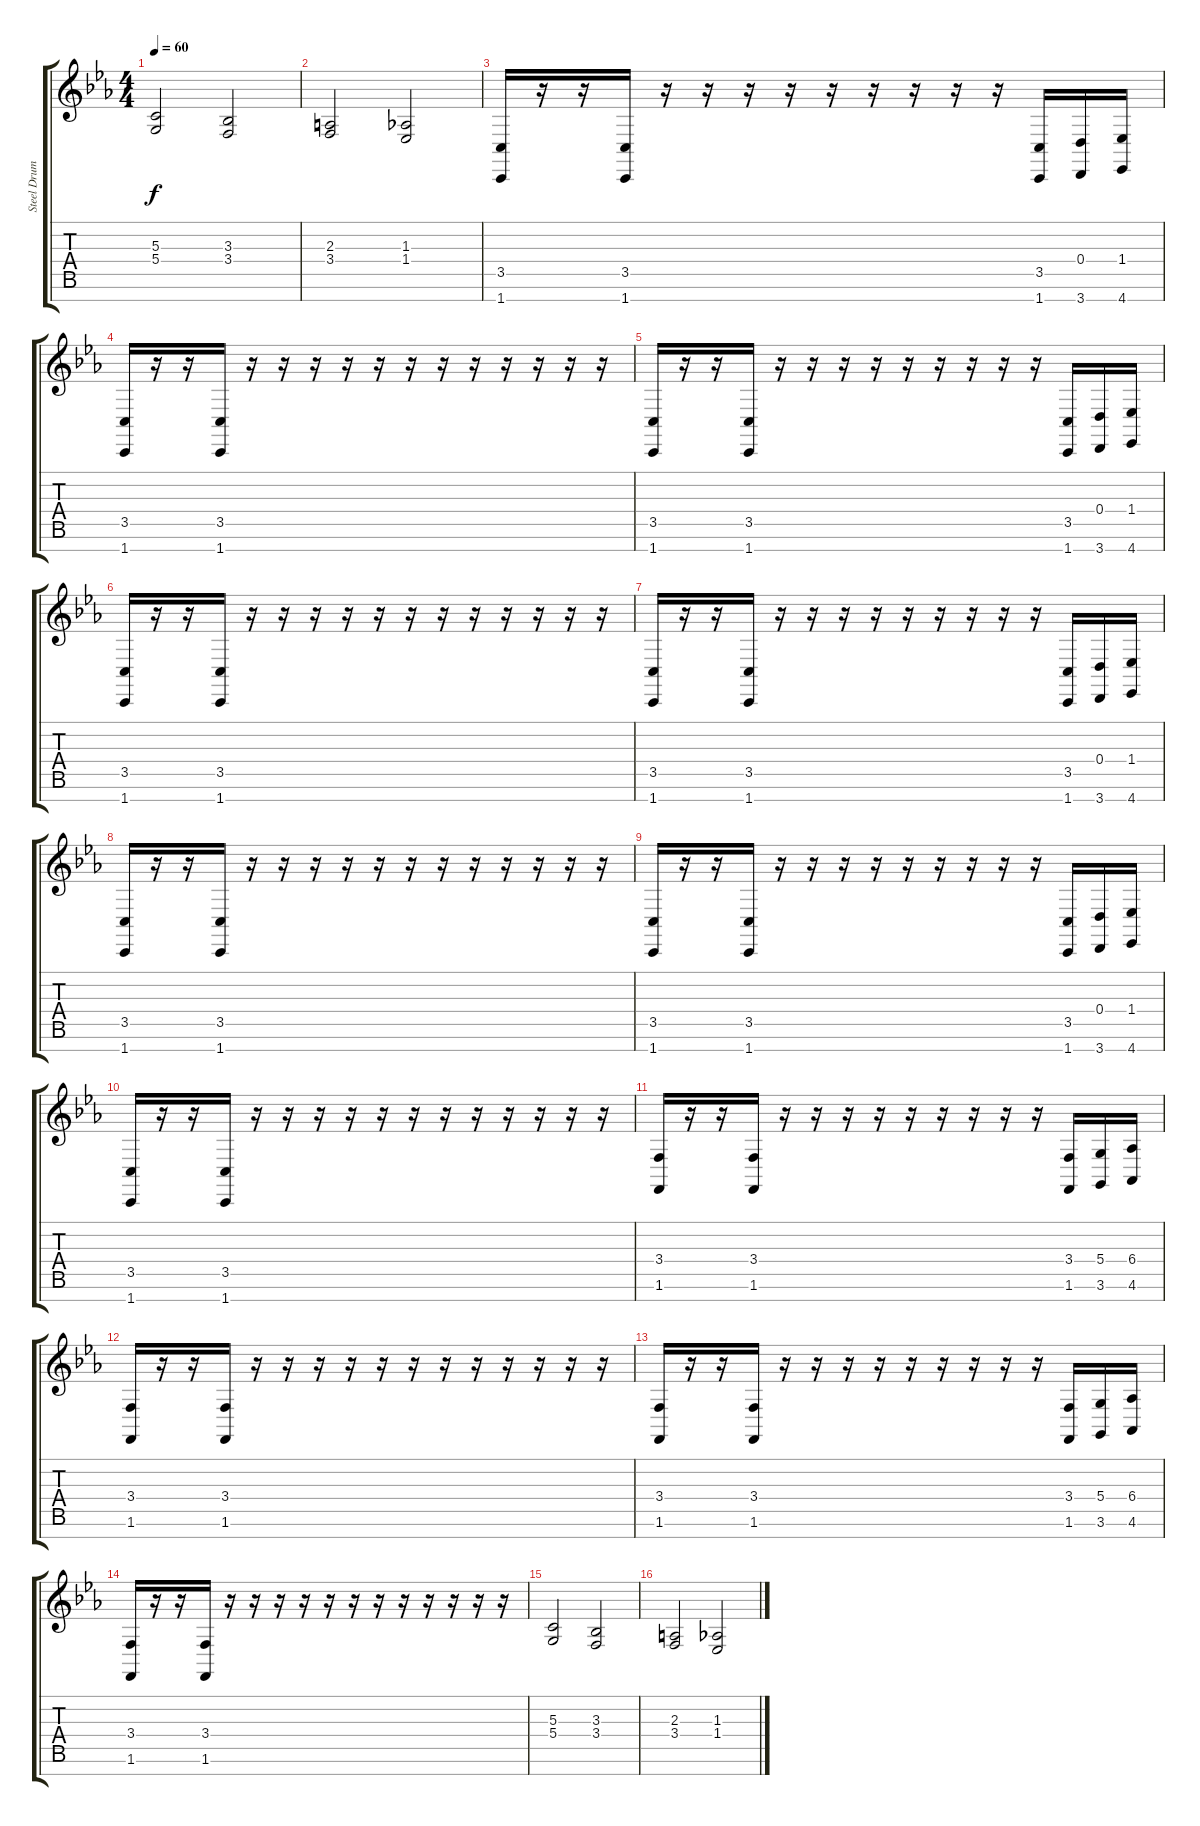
\track ("Steel Drums/ Voice Lead" "Steel Drum") {instrument steeldrums}
\staff {score tabs}
\tuning (E4 B3 G3 D3 A2 E2 B1) {hide}
\ts (4 4)
\tempo 60
\clef g2
\ks eb
(5.3 5.4).2{dy f} (3.3 3.4).2 |
(2.3 3.4).2 (1.3 1.4).2 |
(3.5 1.7).16{volume 16 instrument steeldrums} r.16 r.16 (3.5 1.7).16 r.16 r.16 r.16 r.16 r.16 r.16 r.16 r.16 r.16 (3.5 1.7).16 (0.4 3.7).16 (1.4 4.7).16 |
(3.5 1.7).16 r.16 r.16 (3.5 1.7).16 r.16 r.16 r.16 r.16 r.16 r.16 r.16 r.16 r.16 r.16 r.16 r.16 |
(3.5 1.7).16 r.16 r.16 (3.5 1.7).16 r.16 r.16 r.16 r.16 r.16 r.16 r.16 r.16 r.16 (3.5 1.7).16 (0.4 3.7).16 (1.4 4.7).16 |
(3.5 1.7).16 r.16 r.16 (3.5 1.7).16 r.16 r.16 r.16 r.16 r.16 r.16 r.16 r.16 r.16 r.16 r.16 r.16 |
(3.5 1.7).16 r.16 r.16 (3.5 1.7).16 r.16 r.16 r.16 r.16 r.16 r.16 r.16 r.16 r.16 (3.5 1.7).16 (0.4 3.7).16 (1.4 4.7).16 |
(3.5 1.7).16 r.16 r.16 (3.5 1.7).16 r.16 r.16 r.16 r.16 r.16 r.16 r.16 r.16 r.16 r.16 r.16 r.16 |
(3.5 1.7).16 r.16 r.16 (3.5 1.7).16 r.16 r.16 r.16 r.16 r.16 r.16 r.16 r.16 r.16 (3.5 1.7).16 (0.4 3.7).16 (1.4 4.7).16 |
(3.5 1.7).16 r.16 r.16 (3.5 1.7).16 r.16 r.16 r.16 r.16 r.16 r.16 r.16 r.16 r.16 r.16 r.16 r.16 |
(3.4 1.6).16 r.16 r.16 (3.4 1.6).16 r.16 r.16 r.16 r.16 r.16 r.16 r.16 r.16 r.16 (3.4 1.6).16 (5.4 3.6).16 (6.4 4.6).16 |
(3.4 1.6).16 r.16 r.16 (3.4 1.6).16 r.16 r.16 r.16 r.16 r.16 r.16 r.16 r.16 r.16 r.16 r.16 r.16 |
(3.4 1.6).16 r.16 r.16 (3.4 1.6).16 r.16 r.16 r.16 r.16 r.16 r.16 r.16 r.16 r.16 (3.4 1.6).16 (5.4 3.6).16 (6.4 4.6).16 |
(3.4 1.6).16 r.16 r.16 (3.4 1.6).16 r.16 r.16 r.16 r.16 r.16 r.16 r.16 r.16 r.16 r.16 r.16 r.16 |
(5.3 5.4).2{volume 15 instrument lead6voice} (3.3 3.4).2 |
(2.3 3.4).2 (1.3 1.4).2
